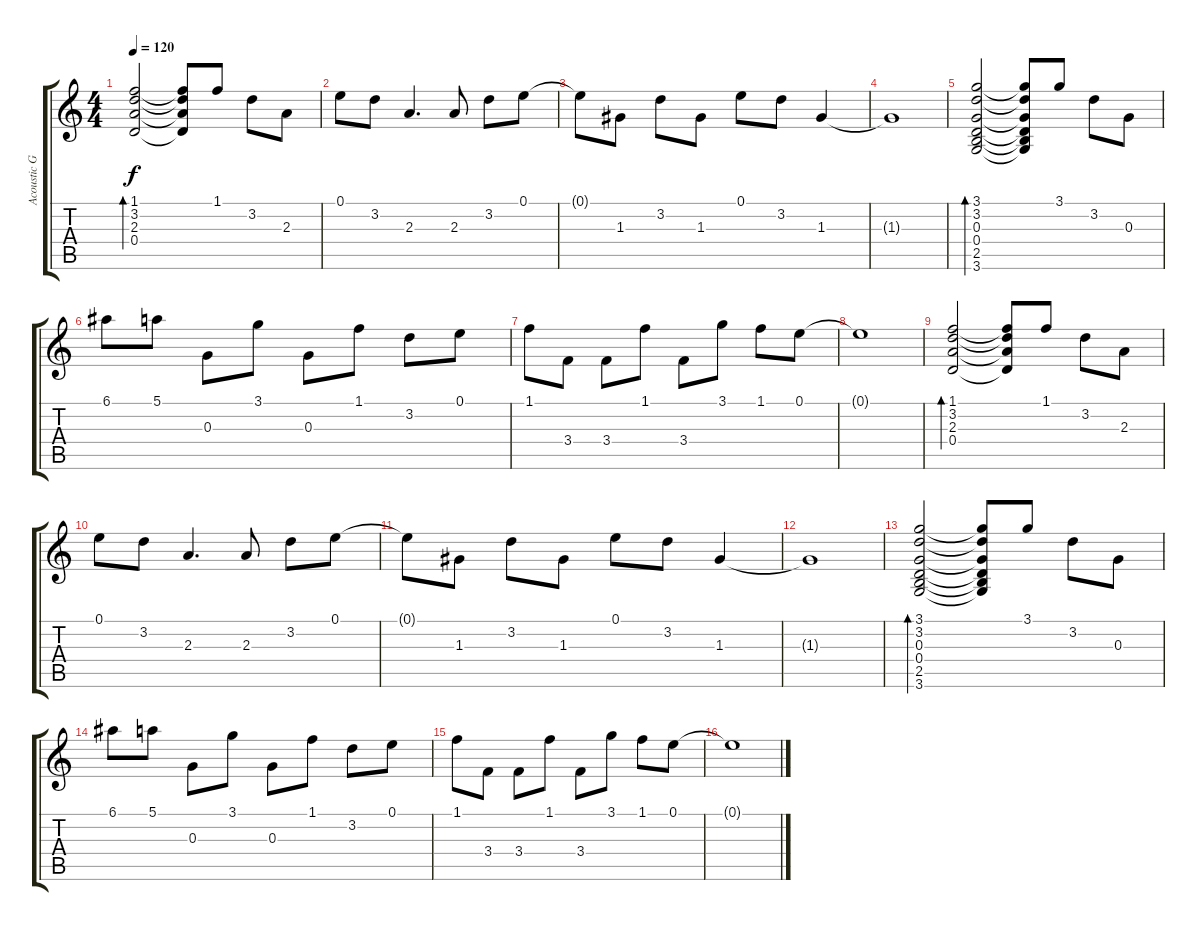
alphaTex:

\track ("Acoustic Guiitar" "Acoustic G") {instrument acousticguitarsteel}
\staff {score tabs}
\tuning (E4 B3 G3 D3 A2 E2) {hide}
\ts (4 4)
\tempo 120
\clef g2
\ks c
(1.1 3.2 2.3 0.4).2{bd 240 dy f instrument acousticguitarsteel} (1.1{t} 3.2{t} 2.3{t} 0.4{t}).8 1.1.8 3.2.8 2.3.8 |
0.1.8 3.2.8 2.3.4{d} 2.3.8 3.2.8 0.1.8 |
0.1{t}.8 1.3.8 3.2.8 1.3.8 0.1.8 3.2.8 1.3.4 |
1.3{t}.1 |
(3.1 3.2 0.3 0.4 2.5 3.6).2{bd 240} (3.1{t} 3.2{t} 0.3{t} 0.4{t} 2.5{t} 3.6{t}).8 3.1.8 3.2.8 0.3.8 |
6.1.8 5.1.8 0.3.8 3.1.8 0.3.8 1.1.8 3.2.8 0.1.8 |
1.1.8 3.4.8 3.4.8 1.1.8 3.4.8 3.1.8 1.1.8 0.1.8 |
0.1{t}.1 |
(1.1 3.2 2.3 0.4).2{bd 240} (1.1{t} 3.2{t} 2.3{t} 0.4{t}).8 1.1.8 3.2.8 2.3.8 |
0.1.8 3.2.8 2.3.4{d} 2.3.8 3.2.8 0.1.8 |
0.1{t}.8 1.3.8 3.2.8 1.3.8 0.1.8 3.2.8 1.3.4 |
1.3{t}.1 |
(3.1 3.2 0.3 0.4 2.5 3.6).2{bd 240} (3.1{t} 3.2{t} 0.3{t} 0.4{t} 2.5{t} 3.6{t}).8 3.1.8 3.2.8 0.3.8 |
6.1.8 5.1.8 0.3.8 3.1.8 0.3.8 1.1.8 3.2.8 0.1.8 |
1.1.8 3.4.8 3.4.8 1.1.8 3.4.8 3.1.8 1.1.8 0.1.8 |
0.1{t}.1
